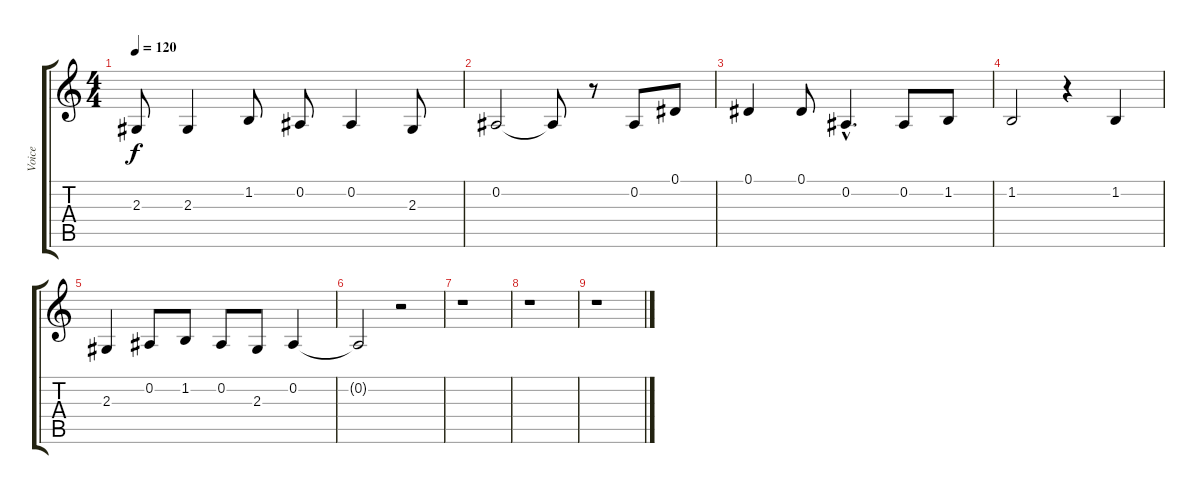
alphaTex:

\track ("Voice" "Voice") {instrument tenorsax}
\staff {score tabs}
\tuning (Eb4 Bb3 Gb3 Db3 Ab2 Eb2) {hide}
\ts (4 4)
\tempo 120
\clef g2
\ks c
2.3.8{dy f} 2.3.4 1.2.8 0.2.8 0.2.4 2.3.8 |
0.2.2 0.2{t}.8 r.8 0.2.8 0.1.8 |
0.1.4 0.1.8 0.2{hac}.4{d} 0.2.8 1.2.8 |
1.2.2 r.4 1.2.4 |
2.3.4 0.2.8 1.2.8 0.2.8 2.3.8 0.2.4 |
0.2{t}.2 r.2 |
r.1 |
r.1 |
r.1
